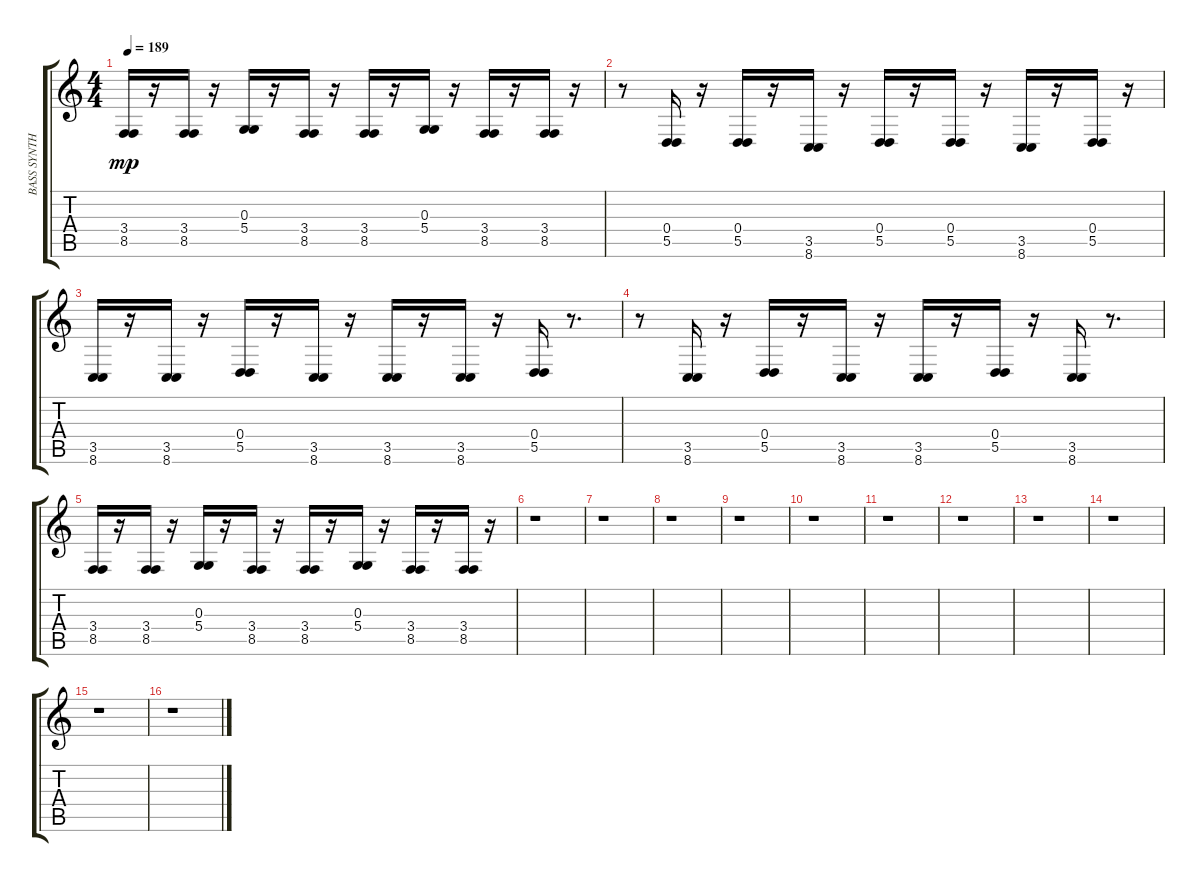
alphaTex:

\track ("BASS SYNTH1" "BASS SYNTH") {instrument clavinet}
\staff {score tabs}
\tuning (E4 B3 G3 D3 A2 E2) {hide}
\ts (4 4)
\tempo 189
\clef g2
\ks c
(3.4 8.5).16{dy mp} r.16 (3.4 8.5).16 r.16 (0.3 5.4).16 r.16 (3.4 8.5).16 r.16 (3.4 8.5).16 r.16 (0.3 5.4).16 r.16 (3.4 8.5).16 r.16 (3.4 8.5).16 r.16 |
r.8 (0.4 5.5).16 r.16 (0.4 5.5).16 r.16 (3.5 8.6).16 r.16 (0.4 5.5).16 r.16 (0.4 5.5).16 r.16 (3.5 8.6).16 r.16 (0.4 5.5).16 r.16 |
(3.5 8.6).16 r.16 (3.5 8.6).16 r.16 (0.4 5.5).16 r.16 (3.5 8.6).16 r.16 (3.5 8.6).16 r.16 (3.5 8.6).16 r.16 (0.4 5.5).16 r.8{d} |
r.8 (3.5 8.6).16 r.16 (0.4 5.5).16 r.16 (3.5 8.6).16 r.16 (3.5 8.6).16 r.16 (0.4 5.5).16 r.16 (3.5 8.6).16 r.8{d} |
(3.4 8.5).16 r.16 (3.4 8.5).16 r.16 (0.3 5.4).16 r.16 (3.4 8.5).16 r.16 (3.4 8.5).16 r.16 (0.3 5.4).16 r.16 (3.4 8.5).16 r.16 (3.4 8.5).16 r.16 |
r.1 |
r.1 |
r.1 |
r.1 |
r.1 |
r.1 |
r.1 |
r.1 |
r.1 |
r.1 |
r.1
